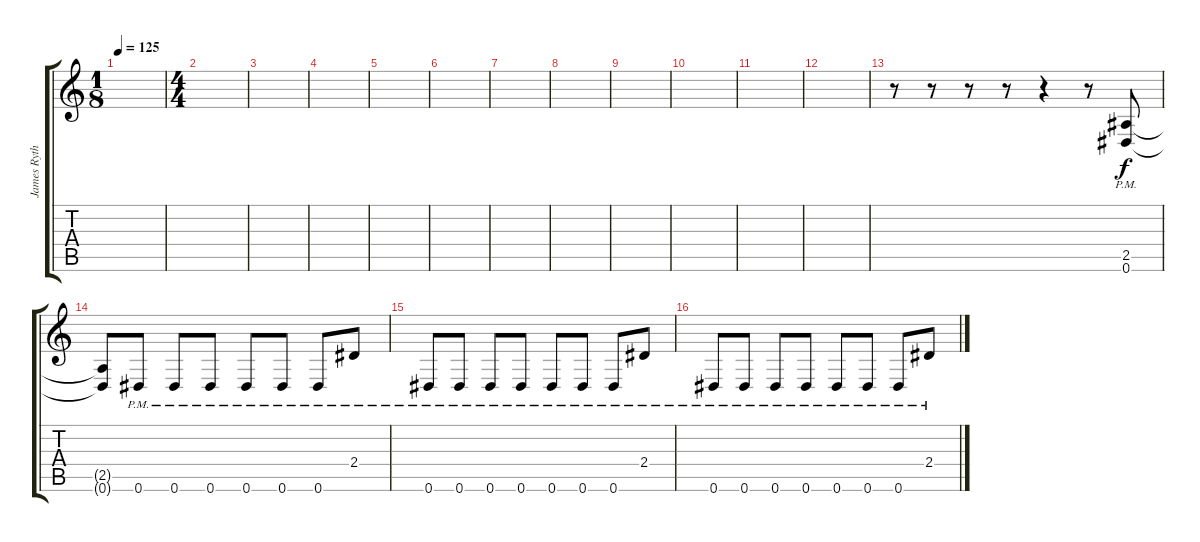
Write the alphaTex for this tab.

\track ("James Rythm" "James Ryth") {instrument distortionguitar}
\staff {score tabs}
\tuning (Eb4 Bb3 Gb3 Db3 Ab2 Eb2) {hide}
\ts (1 8)
\tempo 125
\clef g2
\ks c
|
\ts (4 4)
|
|
|
|
|
|
|
|
|
|
|
r.8 r.8 r.8 r.8 r.4 r.8 (2.5{pm} 0.6{pm}).8 |
(2.5{t} 0.6{t}).8 0.6{pm}.8 0.6{pm}.8 0.6{pm}.8 0.6{pm}.8 0.6{pm}.8 0.6{pm}.8 2.4{pm}.8 |
0.6{pm}.8 0.6{pm}.8 0.6{pm}.8 0.6{pm}.8 0.6{pm}.8 0.6{pm}.8 0.6{pm}.8 2.4{pm}.8 |
0.6{pm}.8 0.6{pm}.8 0.6{pm}.8 0.6{pm}.8 0.6{pm}.8 0.6{pm}.8 0.6{pm}.8 2.4{pm}.8
